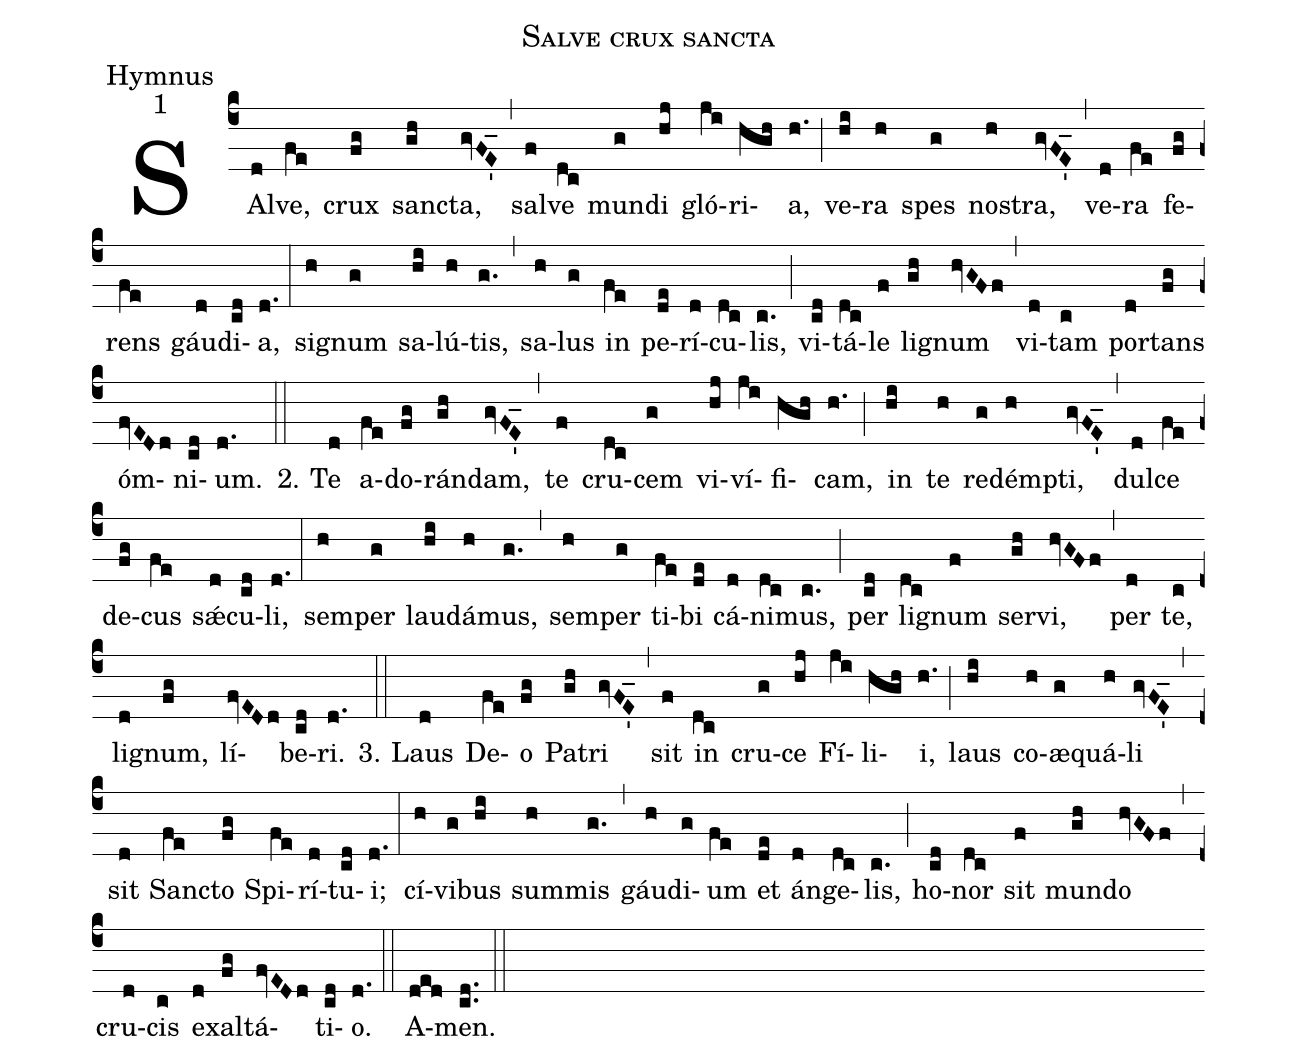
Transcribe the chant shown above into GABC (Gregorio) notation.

name:Salve crux sancta;
office-part:Hymnus;
mode:1;
%%
(c4)
SAl(d)ve,(fe) crux(fg) san(gh)cta,(gvFE'_) (,)
sal(f)ve(dc) mun(g)di(hj) gló(ji)ri(hgh)a,(h.) (;)
ve(hi)ra(h) spes(g) no(h)stra,(gvFE'_) (,)
ve(d)ra(fe) fe(fg)rens(fe) gáu(d)di(cd)a,(d.) (:)
si(h)gnum(g) sa(hi)lú(h)tis,(g.) (,)
sa(h)lus(g) in(fe) pe(de)rí(d)cu(dc)lis,(c.) (;)
vi(cd)tá(dc)le(f) li(gh)gnum(hvGFf) (,)
vi(d)tam(c) por(d)tans(fg) óm(fvEDd)ni(cd)um.(d.) (::)
2. Te(d) a(fe)do(fg)rán(gh)dam,(gvFE'_) (,)
te(f) cru(dc)cem(g) vi(hj)ví(ji)fi(hgh)cam,(h.) (;)
in(hi) te(h) re(g)dém(h)pti,(gvFE'_) (,)
dul(d)ce(fe) de(fg)cus(fe) sǽ(d)cu(cd)li,(d.) (:)
sem(h)per(g) lau(hi)dá(h)mus,(g.) (,)
sem(h)per(g) ti(fe)bi(de) cá(d)ni(dc)mus,(c.) (;)
per(cd) li(dc)gnum(f) ser(gh)vi,(hvGFf) (,)
per(d) te,(c) li(d)gnum,(fg) lí(fvEDd)be(cd)ri.(d.) (::)
3. Laus(d) De(fe)o(fg) Pa(gh)tri(gvFE'_) (,)
sit(f) in(dc) cru(g)ce(hj) Fí(ji)li(hgh)i,(h.) (;)
laus(hi) co(h)æ(g)quá(h)li(gvFE'_) (,)
sit(d) San(fe)cto(fg) Spi(fe)rí(d)tu(cd)i;(d.) (:)
cí(h)vi(g)bus(hi) sum(h)mis(g.) (,)
gáu(h)di(g)um(fe) et(de) án(d)ge(dc)lis,(c.) (;)
ho(cd)nor(dc) sit(f) mun(gh)do(hvGFf) (,)
cru(d)cis(c) e(d)xal(fg)tá(fvEDd)ti(cd)o.(d.) (::)
A(ded)men.(cd..) (::)
